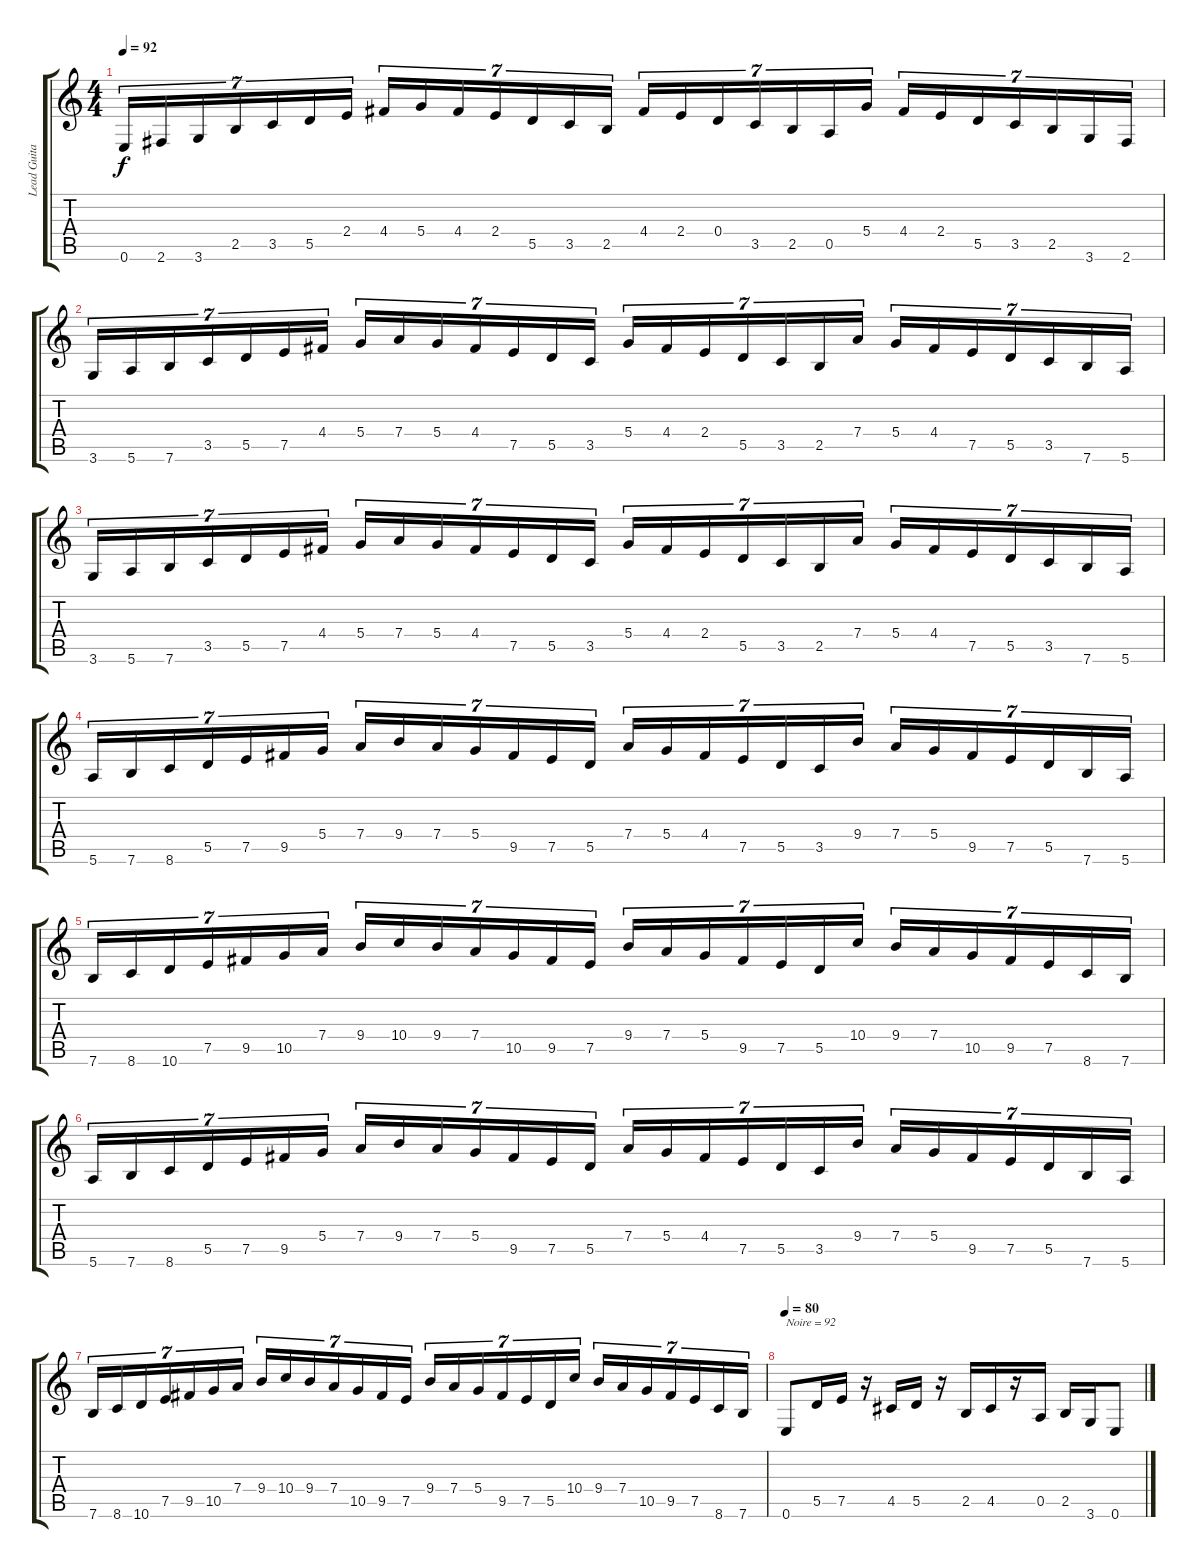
\track ("Lead Guitar (P.Rondat)" "Lead Guita") {instrument overdrivenguitar}
\staff {score tabs}
\tuning (E4 B3 G3 D3 A2 E2) {hide}
\ts (4 4)
\tempo 92
\clef g2
\ks c
0.6.16{tu (7 4) dy f} 2.6.16{tu (7 4)} 3.6.16{tu (7 4)} 2.5.16{tu (7 4)} 3.5.16{tu (7 4)} 5.5.16{tu (7 4)} 2.4.16{tu (7 4)} 4.4.16{tu (7 4)} 5.4.16{tu (7 4)} 4.4.16{tu (7 4)} 2.4.16{tu (7 4)} 5.5.16{tu (7 4)} 3.5.16{tu (7 4)} 2.5.16{tu (7 4)} 4.4.16{tu (7 4)} 2.4.16{tu (7 4)} 0.4.16{tu (7 4)} 3.5.16{tu (7 4)} 2.5.16{tu (7 4)} 0.5.16{tu (7 4)} 5.4.16{tu (7 4)} 4.4.16{tu (7 4)} 2.4.16{tu (7 4)} 5.5.16{tu (7 4)} 3.5.16{tu (7 4)} 2.5.16{tu (7 4)} 3.6.16{tu (7 4)} 2.6.16{tu (7 4)} |
3.6.16{tu (7 4)} 5.6.16{tu (7 4)} 7.6.16{tu (7 4)} 3.5.16{tu (7 4)} 5.5.16{tu (7 4)} 7.5.16{tu (7 4)} 4.4.16{tu (7 4)} 5.4.16{tu (7 4)} 7.4.16{tu (7 4)} 5.4.16{tu (7 4)} 4.4.16{tu (7 4)} 7.5.16{tu (7 4)} 5.5.16{tu (7 4)} 3.5.16{tu (7 4)} 5.4.16{tu (7 4)} 4.4.16{tu (7 4)} 2.4.16{tu (7 4)} 5.5.16{tu (7 4)} 3.5.16{tu (7 4)} 2.5.16{tu (7 4)} 7.4.16{tu (7 4)} 5.4.16{tu (7 4)} 4.4.16{tu (7 4)} 7.5.16{tu (7 4)} 5.5.16{tu (7 4)} 3.5.16{tu (7 4)} 7.6.16{tu (7 4)} 5.6.16{tu (7 4)} |
3.6.16{tu (7 4)} 5.6.16{tu (7 4)} 7.6.16{tu (7 4)} 3.5.16{tu (7 4)} 5.5.16{tu (7 4)} 7.5.16{tu (7 4)} 4.4.16{tu (7 4)} 5.4.16{tu (7 4)} 7.4.16{tu (7 4)} 5.4.16{tu (7 4)} 4.4.16{tu (7 4)} 7.5.16{tu (7 4)} 5.5.16{tu (7 4)} 3.5.16{tu (7 4)} 5.4.16{tu (7 4)} 4.4.16{tu (7 4)} 2.4.16{tu (7 4)} 5.5.16{tu (7 4)} 3.5.16{tu (7 4)} 2.5.16{tu (7 4)} 7.4.16{tu (7 4)} 5.4.16{tu (7 4)} 4.4.16{tu (7 4)} 7.5.16{tu (7 4)} 5.5.16{tu (7 4)} 3.5.16{tu (7 4)} 7.6.16{tu (7 4)} 5.6.16{tu (7 4)} |
5.6.16{tu (7 4)} 7.6.16{tu (7 4)} 8.6.16{tu (7 4)} 5.5.16{tu (7 4)} 7.5.16{tu (7 4)} 9.5.16{tu (7 4)} 5.4.16{tu (7 4)} 7.4.16{tu (7 4)} 9.4.16{tu (7 4)} 7.4.16{tu (7 4)} 5.4.16{tu (7 4)} 9.5.16{tu (7 4)} 7.5.16{tu (7 4)} 5.5.16{tu (7 4)} 7.4.16{tu (7 4)} 5.4.16{tu (7 4)} 4.4.16{tu (7 4)} 7.5.16{tu (7 4)} 5.5.16{tu (7 4)} 3.5.16{tu (7 4)} 9.4.16{tu (7 4)} 7.4.16{tu (7 4)} 5.4.16{tu (7 4)} 9.5.16{tu (7 4)} 7.5.16{tu (7 4)} 5.5.16{tu (7 4)} 7.6.16{tu (7 4)} 5.6.16{tu (7 4)} |
7.6.16{tu (7 4)} 8.6.16{tu (7 4)} 10.6.16{tu (7 4)} 7.5.16{tu (7 4)} 9.5.16{tu (7 4)} 10.5.16{tu (7 4)} 7.4.16{tu (7 4)} 9.4.16{tu (7 4)} 10.4.16{tu (7 4)} 9.4.16{tu (7 4)} 7.4.16{tu (7 4)} 10.5.16{tu (7 4)} 9.5.16{tu (7 4)} 7.5.16{tu (7 4)} 9.4.16{tu (7 4)} 7.4.16{tu (7 4)} 5.4.16{tu (7 4)} 9.5.16{tu (7 4)} 7.5.16{tu (7 4)} 5.5.16{tu (7 4)} 10.4.16{tu (7 4)} 9.4.16{tu (7 4)} 7.4.16{tu (7 4)} 10.5.16{tu (7 4)} 9.5.16{tu (7 4)} 7.5.16{tu (7 4)} 8.6.16{tu (7 4)} 7.6.16{tu (7 4)} |
5.6.16{tu (7 4)} 7.6.16{tu (7 4)} 8.6.16{tu (7 4)} 5.5.16{tu (7 4)} 7.5.16{tu (7 4)} 9.5.16{tu (7 4)} 5.4.16{tu (7 4)} 7.4.16{tu (7 4)} 9.4.16{tu (7 4)} 7.4.16{tu (7 4)} 5.4.16{tu (7 4)} 9.5.16{tu (7 4)} 7.5.16{tu (7 4)} 5.5.16{tu (7 4)} 7.4.16{tu (7 4)} 5.4.16{tu (7 4)} 4.4.16{tu (7 4)} 7.5.16{tu (7 4)} 5.5.16{tu (7 4)} 3.5.16{tu (7 4)} 9.4.16{tu (7 4)} 7.4.16{tu (7 4)} 5.4.16{tu (7 4)} 9.5.16{tu (7 4)} 7.5.16{tu (7 4)} 5.5.16{tu (7 4)} 7.6.16{tu (7 4)} 5.6.16{tu (7 4)} |
7.6.16{tu (7 4)} 8.6.16{tu (7 4)} 10.6.16{tu (7 4)} 7.5.16{tu (7 4)} 9.5.16{tu (7 4)} 10.5.16{tu (7 4)} 7.4.16{tu (7 4)} 9.4.16{tu (7 4)} 10.4.16{tu (7 4)} 9.4.16{tu (7 4)} 7.4.16{tu (7 4)} 10.5.16{tu (7 4)} 9.5.16{tu (7 4)} 7.5.16{tu (7 4)} 9.4.16{tu (7 4)} 7.4.16{tu (7 4)} 5.4.16{tu (7 4)} 9.5.16{tu (7 4)} 7.5.16{tu (7 4)} 5.5.16{tu (7 4)} 10.4.16{tu (7 4)} 9.4.16{tu (7 4)} 7.4.16{tu (7 4)} 10.5.16{tu (7 4)} 9.5.16{tu (7 4)} 7.5.16{tu (7 4)} 8.6.16{tu (7 4)} 7.6.16{tu (7 4)} |
\tempo 80
0.6.8{txt "Noire = 92"} 5.5.16 7.5.16 r.16 4.5.16 5.5.16 r.16 2.5.16 4.5.16 r.16 0.5.16 2.5.16 3.6.16 0.6.8
